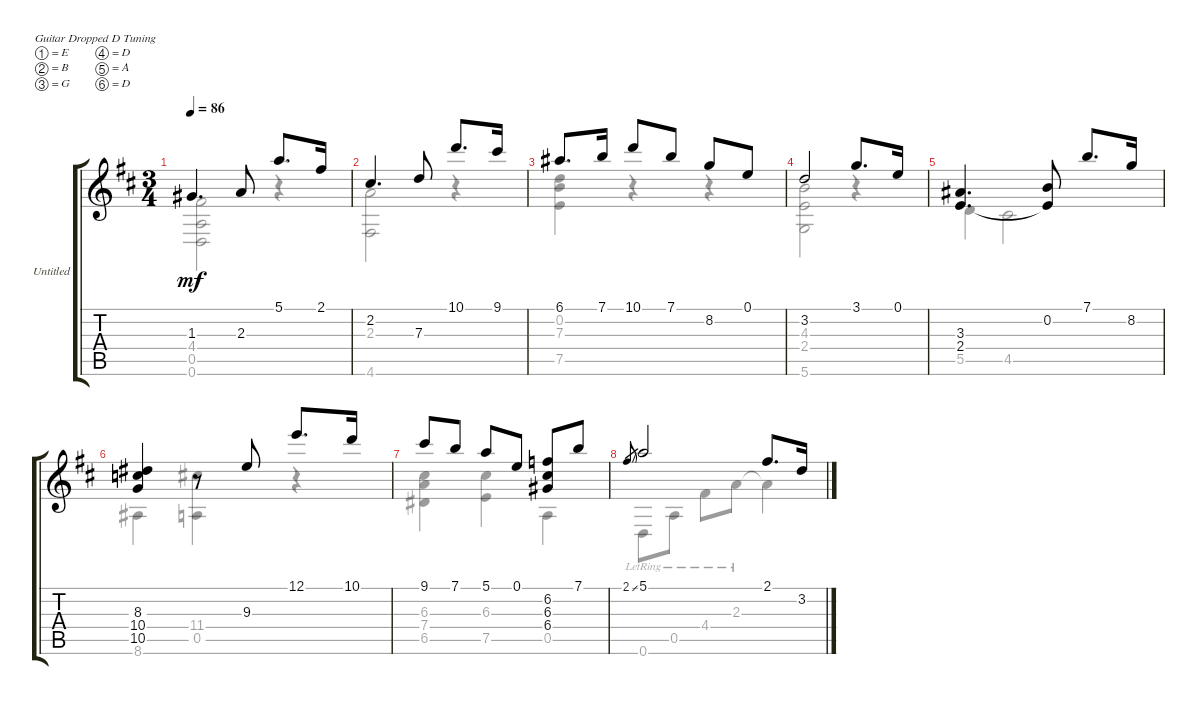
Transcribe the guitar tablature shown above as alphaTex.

\bracketExtendMode groupsimilarinstruments
\firstSystemTrackNameOrientation horizontal
\otherSystemsTrackNameOrientation horizontal
\track ("Untitled" "Untitled") {instrument acousticguitarnylon}
\staff {score tabs}
\tuning (E4 B3 G3 D3 A2 D2)
\voice
\ts (3 4)
\tempo 86
\clef g2
\ks d
1.3.4{d dy mf} 2.3.8 5.1.8{d} 2.1.16 |
2.2.4{d} 7.3.8 10.1.8{d} 9.1.16 |
6.1.8{d} 7.1.16 10.1.8 7.1.8 8.2.8 0.1.8 |
3.2.2 3.1.8{d} 0.1.16 |
(3.3 2.4).4{d} (0.2 2.4{t}).8 7.1.8{d} 8.2.16 |
(8.3 10.4 10.5).4 r.8 9.3.8 12.1.8{d} 10.1.16 |
9.1.8 7.1.8 5.1.8 0.1.8 (6.2 6.3 6.4).8 7.1.8 |
2.1{ss}.8{gr} 5.1.2 2.1.8{d} 3.2.16
\voice
\clef g2
\ottava regular
\simile none
\ks d
(4.4 0.5 0.6).2{dy mf} r.4 |
(2.3 4.6).2 r.4 |
(7.3 0.2 7.5).4 r.4 r.4 |
(4.3 2.4 5.6).2 r.4 |
5.5.4 4.5.2 |
8.6.4 (11.4 0.5).4 r.4 |
(6.3 7.4 6.5).4 (6.3 7.5).4 0.5.4 |
0.6{lr}.8 0.5{lr}.8 4.4{lr}.8 2.3{lr}.8 2.3{t}.4
